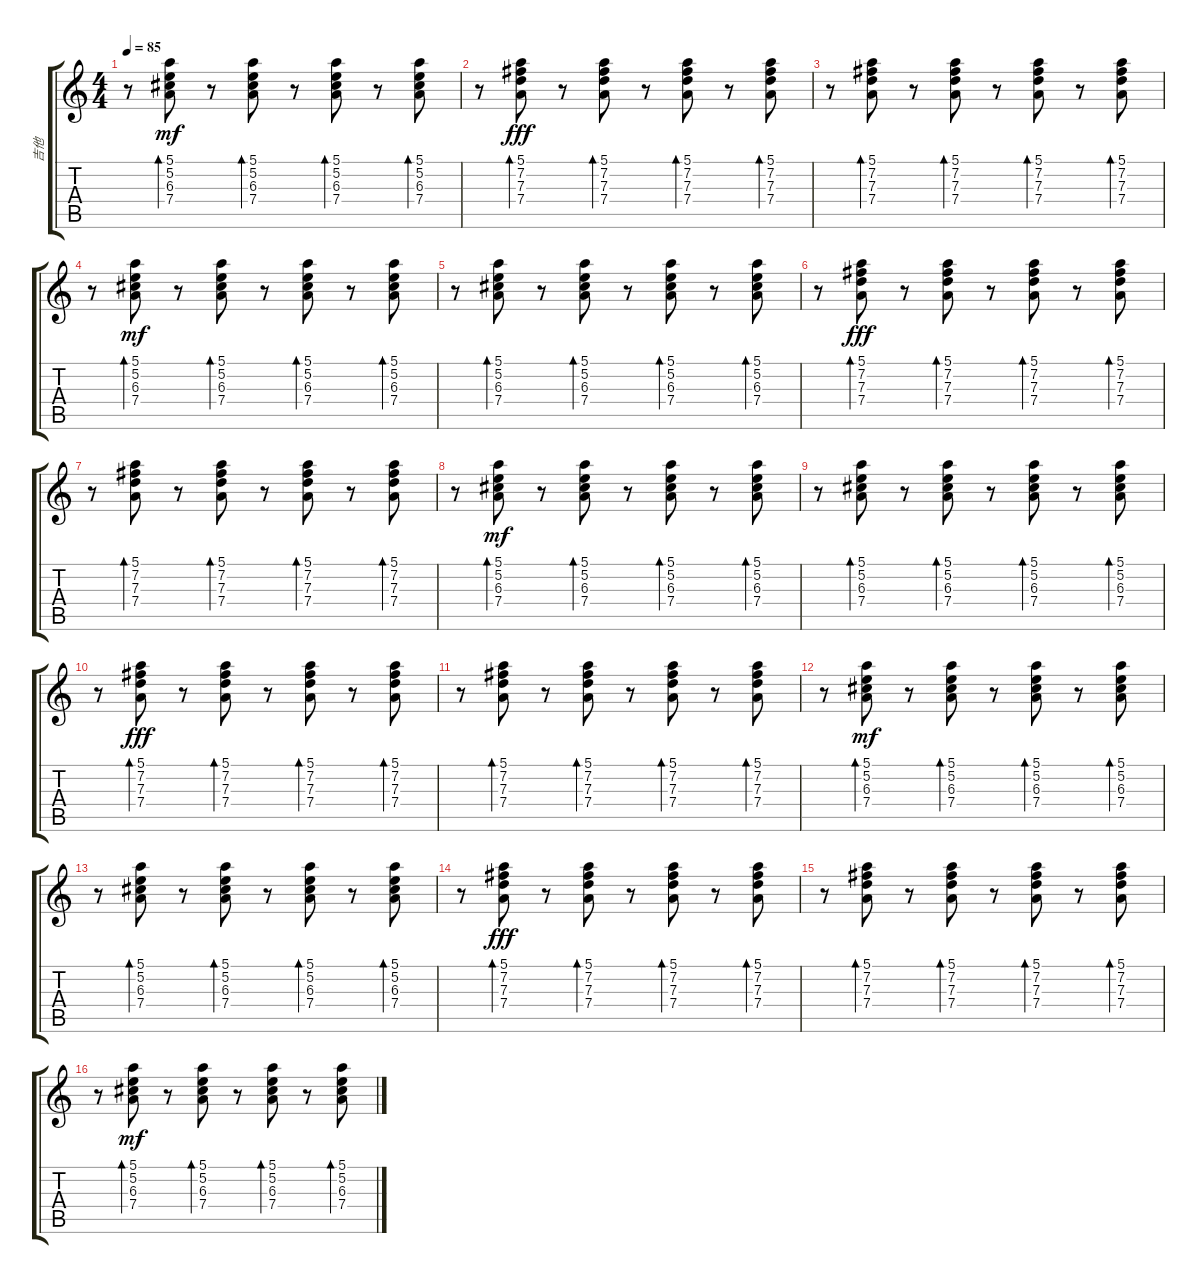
\track ("吉他" "吉他") {instrument electricguitarclean}
\staff {score tabs}
\tuning (E4 B3 G3 D3 A2 E2) {hide}
\ts (4 4)
\tempo 85
\clef g2
\ks c
r.8{dy mf} (5.1 5.2 6.3 7.4).8{bd 30} r.8 (5.1 5.2 6.3 7.4).8{bd 30} r.8 (5.1 5.2 6.3 7.4).8{bd 30} r.8 (5.1 5.2 6.3 7.4).8{bd 30} |
r.8 (5.1 7.2 7.3 7.4).8{bd 30 dy fff} r.8 (5.1 7.2 7.3 7.4).8{bd 30} r.8 (5.1 7.2 7.3 7.4).8{bd 30} r.8 (5.1 7.2 7.3 7.4).8{bd 30} |
r.8 (5.1 7.2 7.3 7.4).8{bd 30} r.8 (5.1 7.2 7.3 7.4).8{bd 30} r.8 (5.1 7.2 7.3 7.4).8{bd 30} r.8 (5.1 7.2 7.3 7.4).8{bd 30} |
r.8 (5.1 5.2 6.3 7.4).8{bd 30 dy mf} r.8 (5.1 5.2 6.3 7.4).8{bd 30} r.8 (5.1 5.2 6.3 7.4).8{bd 30} r.8 (5.1 5.2 6.3 7.4).8{bd 30} |
r.8 (5.1 5.2 6.3 7.4).8{bd 30} r.8 (5.1 5.2 6.3 7.4).8{bd 30} r.8 (5.1 5.2 6.3 7.4).8{bd 30} r.8 (5.1 5.2 6.3 7.4).8{bd 30} |
r.8 (5.1 7.2 7.3 7.4).8{bd 30 dy fff} r.8 (5.1 7.2 7.3 7.4).8{bd 30} r.8 (5.1 7.2 7.3 7.4).8{bd 30} r.8 (5.1 7.2 7.3 7.4).8{bd 30} |
r.8 (5.1 7.2 7.3 7.4).8{bd 30} r.8 (5.1 7.2 7.3 7.4).8{bd 30} r.8 (5.1 7.2 7.3 7.4).8{bd 30} r.8 (5.1 7.2 7.3 7.4).8{bd 30} |
r.8 (5.1 5.2 6.3 7.4).8{bd 30 dy mf} r.8 (5.1 5.2 6.3 7.4).8{bd 30} r.8 (5.1 5.2 6.3 7.4).8{bd 30} r.8 (5.1 5.2 6.3 7.4).8{bd 30} |
r.8 (5.1 5.2 6.3 7.4).8{bd 30} r.8 (5.1 5.2 6.3 7.4).8{bd 30} r.8 (5.1 5.2 6.3 7.4).8{bd 30} r.8 (5.1 5.2 6.3 7.4).8{bd 30} |
r.8 (5.1 7.2 7.3 7.4).8{bd 30 dy fff} r.8 (5.1 7.2 7.3 7.4).8{bd 30} r.8 (5.1 7.2 7.3 7.4).8{bd 30} r.8 (5.1 7.2 7.3 7.4).8{bd 30} |
r.8 (5.1 7.2 7.3 7.4).8{bd 30} r.8 (5.1 7.2 7.3 7.4).8{bd 30} r.8 (5.1 7.2 7.3 7.4).8{bd 30} r.8 (5.1 7.2 7.3 7.4).8{bd 30} |
r.8 (5.1 5.2 6.3 7.4).8{bd 30 dy mf} r.8 (5.1 5.2 6.3 7.4).8{bd 30} r.8 (5.1 5.2 6.3 7.4).8{bd 30} r.8 (5.1 5.2 6.3 7.4).8{bd 30} |
r.8 (5.1 5.2 6.3 7.4).8{bd 30} r.8 (5.1 5.2 6.3 7.4).8{bd 30} r.8 (5.1 5.2 6.3 7.4).8{bd 30} r.8 (5.1 5.2 6.3 7.4).8{bd 30} |
r.8 (5.1 7.2 7.3 7.4).8{bd 30 dy fff} r.8 (5.1 7.2 7.3 7.4).8{bd 30} r.8 (5.1 7.2 7.3 7.4).8{bd 30} r.8 (5.1 7.2 7.3 7.4).8{bd 30} |
r.8 (5.1 7.2 7.3 7.4).8{bd 30} r.8 (5.1 7.2 7.3 7.4).8{bd 30} r.8 (5.1 7.2 7.3 7.4).8{bd 30} r.8 (5.1 7.2 7.3 7.4).8{bd 30} |
r.8 (5.1 5.2 6.3 7.4).8{bd 30 dy mf} r.8 (5.1 5.2 6.3 7.4).8{bd 30} r.8 (5.1 5.2 6.3 7.4).8{bd 30} r.8 (5.1 5.2 6.3 7.4).8{bd 30}
